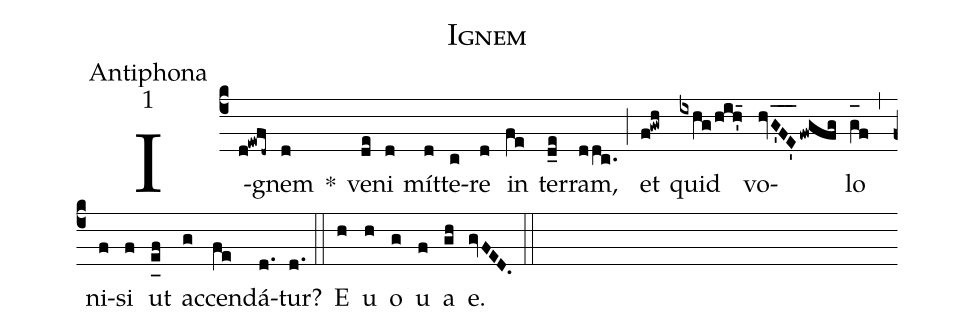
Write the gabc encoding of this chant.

name:Ignem;
office-part:Antiphona;
mode:1;
%%
(c4) I(d!ewfd~)gnem(d) *() ve(de)ni(d) mít(d)te(c)re(d) in(fe) ter(d_e)ram,(ddc.) (;) et(f!gwh) quid(ixhg/hih'_15) vo(hvG'_[oh:h]F_[oh:h]E'_[oh:h]/fwgfg)lo(g_[oh:h]f) (,) ni(f)si(f) ut(e_[uh:l]f) ac(g)cen(fe)dá(d.)tur?(d.) (::) <eu>E(h) u(h) o(g) u(f) a(gh) e.</eu>(gvFED.) (::)
